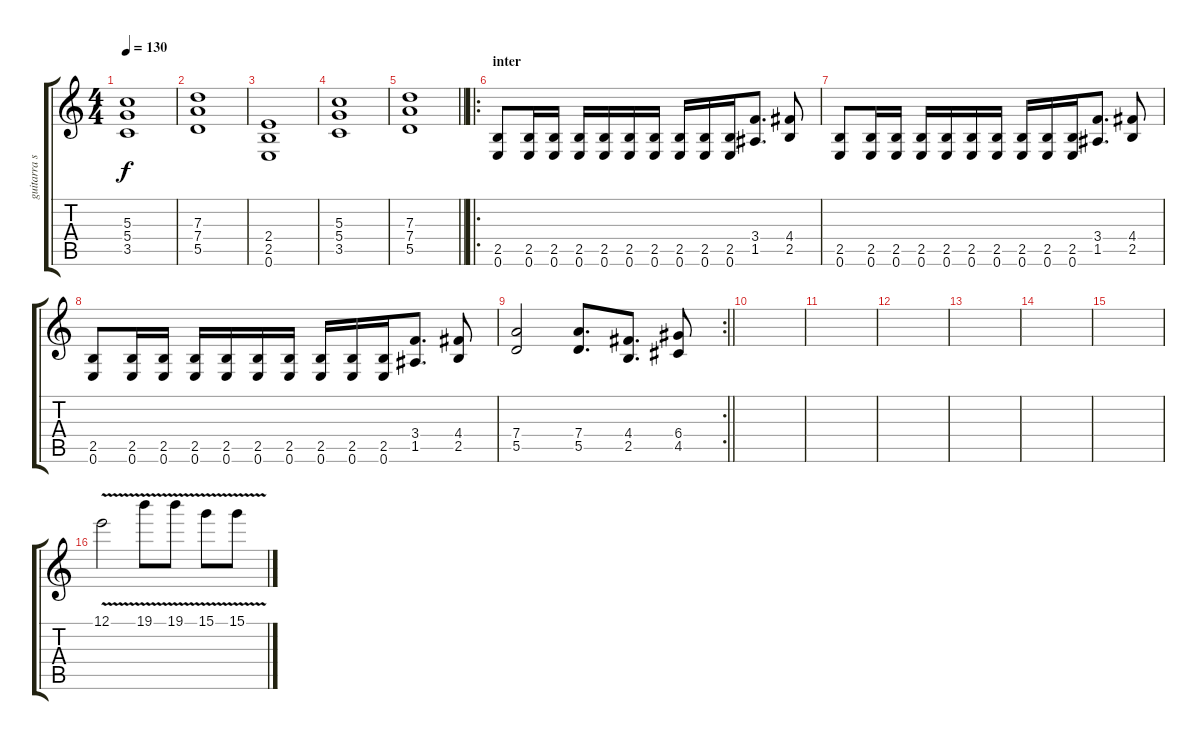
\track ("guitarra segunda" "guitarra s") {instrument overdrivenguitar}
\staff {score tabs}
\tuning (E4 B3 G3 D3 A2 E2) {hide}
\ts (4 4)
\tempo 130
\clef g2
\ks c
(5.3 5.4 3.5).1{dy f} |
(7.3 7.4 5.5).1 |
(2.4 2.5 0.6).1 |
(5.3 5.4 3.5).1 |
\barLineRight lightlight
(7.3 7.4 5.5).1 |
\ro
\section ("" "inter")
(2.5 0.6).8 (2.5 0.6).16 (2.5 0.6).16 (2.5 0.6).16 (2.5 0.6).16 (2.5 0.6).16 (2.5 0.6).16 (2.5 0.6).16 (2.5 0.6).16 (2.5 0.6).16 (3.4 1.5).8{d} (4.4 2.5).8 |
(2.5 0.6).8 (2.5 0.6).16 (2.5 0.6).16 (2.5 0.6).16 (2.5 0.6).16 (2.5 0.6).16 (2.5 0.6).16 (2.5 0.6).16 (2.5 0.6).16 (2.5 0.6).16 (3.4 1.5).8{d} (4.4 2.5).8 |
(2.5 0.6).8 (2.5 0.6).16 (2.5 0.6).16 (2.5 0.6).16 (2.5 0.6).16 (2.5 0.6).16 (2.5 0.6).16 (2.5 0.6).16 (2.5 0.6).16 (2.5 0.6).16 (3.4 1.5).8{d} (4.4 2.5).8 |
\rc 2
\barLineRight lightlight
(7.4 5.5).2 (7.4 5.5).8{d} (4.4 2.5).8{d} (6.4 4.5).8 |
|
|
|
|
|
|
12.1{v}.2 19.1{v}.8 19.1{v}.8 15.1{v}.8 15.1{v}.8
